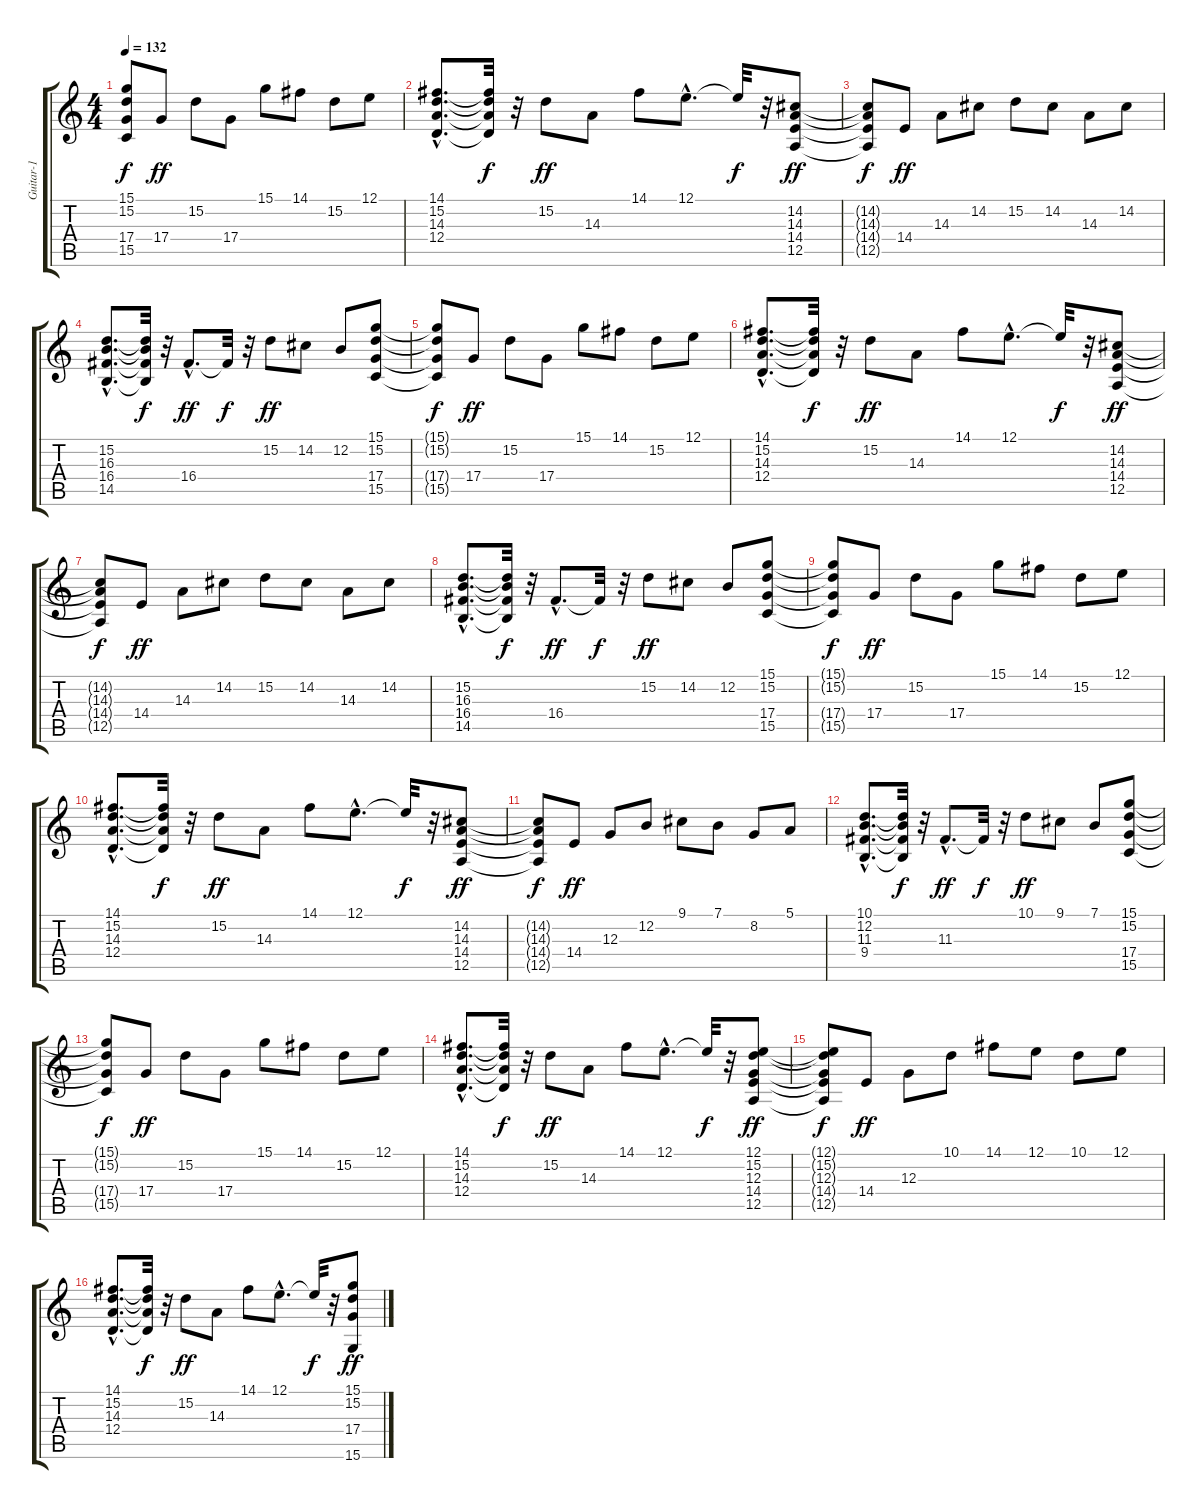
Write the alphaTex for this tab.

\track ("Guitar-1" "Guitar-1") {instrument electricgrandpiano}
\staff {score tabs}
\tuning (E4 B3 G3 D3 A2 E2) {hide}
\ts (4 4)
\tempo 132
\clef g2
\ks c
(15.1{t} 15.2{t} 17.4{t} 15.5{t}).8{dy f} 17.4.8{dy ff} 15.2.8 17.4.8 15.1.8 14.1.8 15.2.8 12.1.8 |
(14.1{hac} 15.2{hac} 14.3{hac} 12.4{hac}).8{d} (14.1{t} 15.2{t} 14.3{t} 12.4{t}).32{dy f} r.32 15.2.8{dy ff} 14.3.8 14.1.8 12.1{hac}.8{d} 12.1{t}.32{dy f} r.32 (14.2 14.3 14.4 12.5).8{dy ff} |
(14.2{t} 14.3{t} 14.4{t} 12.5{t}).8{dy f} 14.4.8{dy ff} 14.3.8 14.2.8 15.2.8 14.2.8 14.3.8 14.2.8 |
(15.2{hac} 16.3{hac} 16.4{hac} 14.5{hac}).8{d} (15.2{t} 16.3{t} 16.4{t} 14.5{t}).32{dy f} r.32 16.4{hac}.8{d dy ff} 16.4{t}.32{dy f} r.32 15.2.8{dy ff} 14.2.8 12.2.8 (15.1 15.2 17.4 15.5).8 |
(15.1{t} 15.2{t} 17.4{t} 15.5{t}).8{dy f} 17.4.8{dy ff} 15.2.8 17.4.8 15.1.8 14.1.8 15.2.8 12.1.8 |
(14.1{hac} 15.2{hac} 14.3{hac} 12.4{hac}).8{d} (14.1{t} 15.2{t} 14.3{t} 12.4{t}).32{dy f} r.32 15.2.8{dy ff} 14.3.8 14.1.8 12.1{hac}.8{d} 12.1{t}.32{dy f} r.32 (14.2 14.3 14.4 12.5).8{dy ff} |
(14.2{t} 14.3{t} 14.4{t} 12.5{t}).8{dy f} 14.4.8{dy ff} 14.3.8 14.2.8 15.2.8 14.2.8 14.3.8 14.2.8 |
(15.2{hac} 16.3{hac} 16.4{hac} 14.5{hac}).8{d} (15.2{t} 16.3{t} 16.4{t} 14.5{t}).32{dy f} r.32 16.4{hac}.8{d dy ff} 16.4{t}.32{dy f} r.32 15.2.8{dy ff} 14.2.8 12.2.8 (15.1 15.2 17.4 15.5).8 |
(15.1{t} 15.2{t} 17.4{t} 15.5{t}).8{dy f} 17.4.8{dy ff} 15.2.8 17.4.8 15.1.8 14.1.8 15.2.8 12.1.8 |
(14.1{hac} 15.2{hac} 14.3{hac} 12.4{hac}).8{d} (14.1{t} 15.2{t} 14.3{t} 12.4{t}).32{dy f} r.32 15.2.8{dy ff} 14.3.8 14.1.8 12.1{hac}.8{d} 12.1{t}.32{dy f} r.32 (14.2 14.3 14.4 12.5).8{dy ff} |
(14.2{t} 14.3{t} 14.4{t} 12.5{t}).8{dy f} 14.4.8{dy ff} 12.3.8 12.2.8 9.1.8 7.1.8 8.2.8 5.1.8 |
(10.1{hac} 12.2{hac} 11.3{hac} 9.4{hac}).8{d} (10.1{t} 12.2{t} 11.3{t} 9.4{t}).32{dy f} r.32 11.3{hac}.8{d dy ff} 11.3{t}.32{dy f} r.32 10.1.8{dy ff} 9.1.8 7.1.8 (15.1 15.2 17.4 15.5).8 |
(15.1{t} 15.2{t} 17.4{t} 15.5{t}).8{dy f} 17.4.8{dy ff} 15.2.8 17.4.8 15.1.8 14.1.8 15.2.8 12.1.8 |
(14.1{hac} 15.2{hac} 14.3{hac} 12.4{hac}).8{d} (14.1{t} 15.2{t} 14.3{t} 12.4{t}).32{dy f} r.32 15.2.8{dy ff} 14.3.8 14.1.8 12.1{hac}.8{d} 12.1{t}.32{dy f} r.32 (12.1 15.2 12.3 14.4 12.5).8{dy ff} |
(12.1{t} 15.2{t} 12.3{t} 14.4{t} 12.5{t}).8{dy f} 14.4.8{dy ff} 12.3.8 10.1.8 14.1.8 12.1.8 10.1.8 12.1.8 |
(14.1{hac} 15.2{hac} 14.3{hac} 12.4{hac}).8{d} (14.1{t} 15.2{t} 14.3{t} 12.4{t}).32{dy f} r.32 15.2.8{dy ff} 14.3.8 14.1.8 12.1{hac}.8{d} 12.1{t}.32{dy f} r.32 (15.1 15.2 17.4 15.6).8{dy ff}
